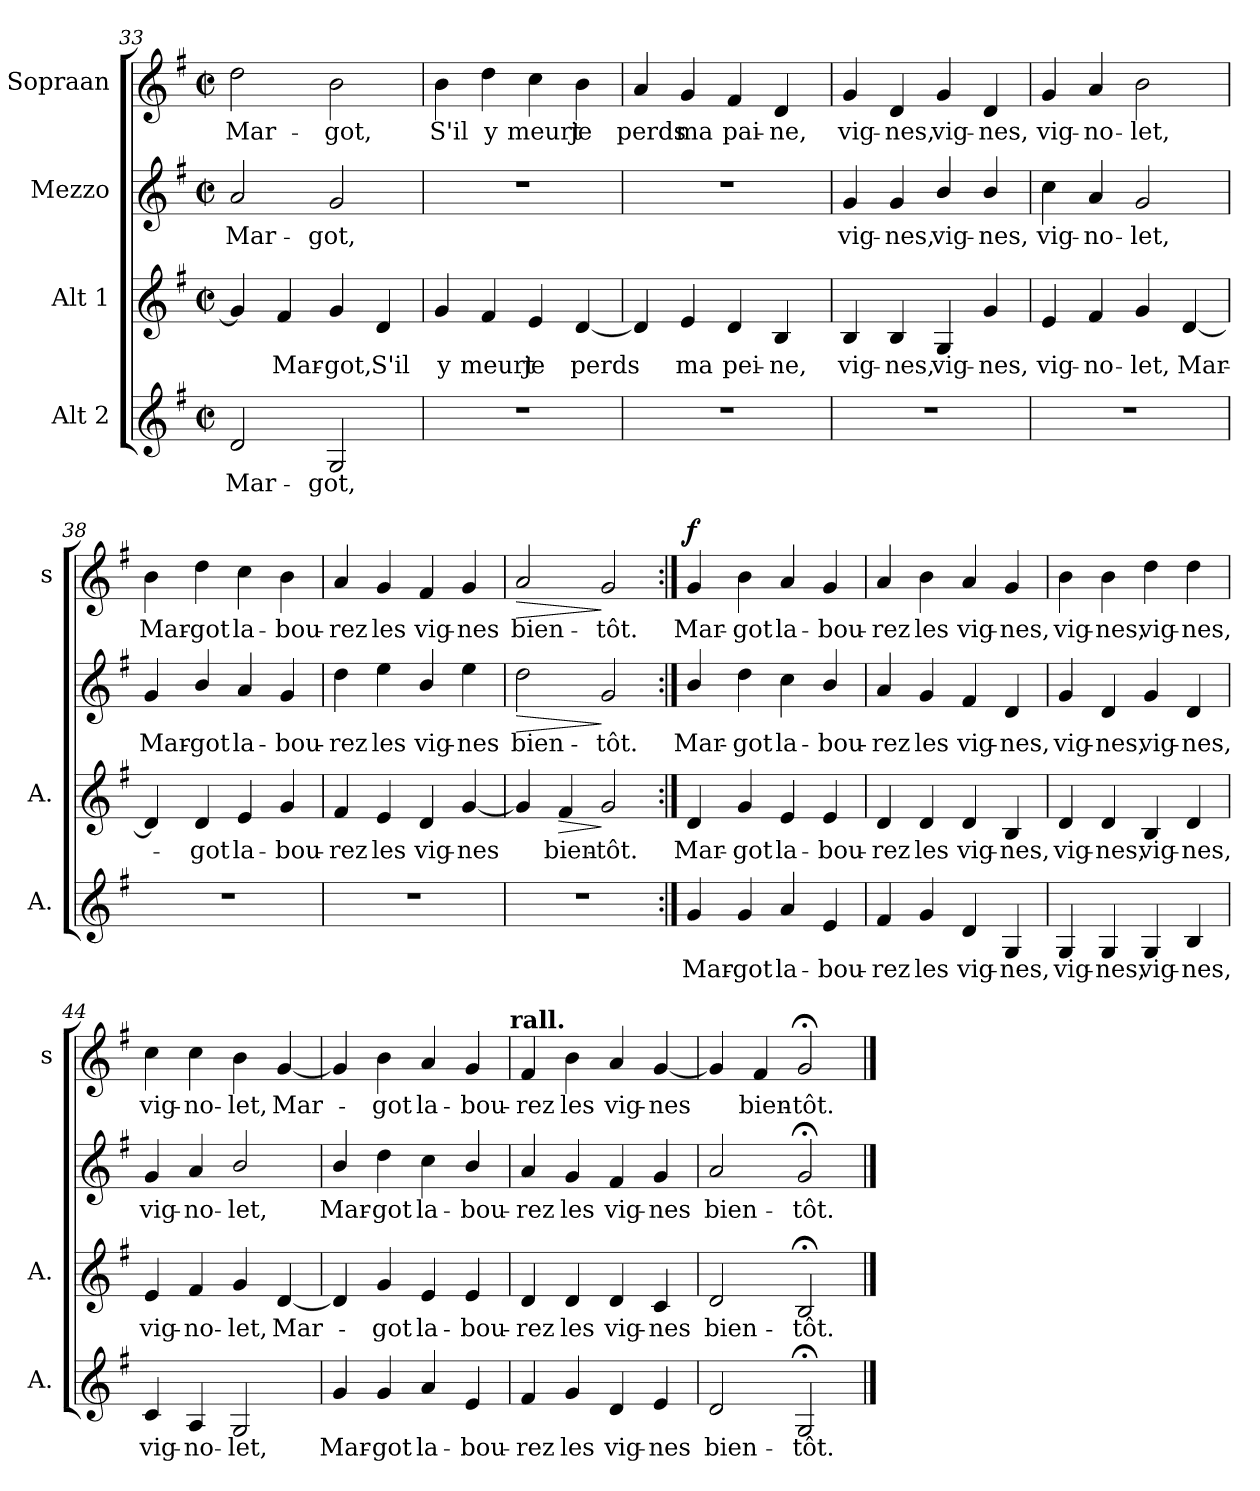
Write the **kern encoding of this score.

**kern	**text	**kern	**text	**dynam	**kern	**text	**dynam	**kern	**text	**dynam
*part4	*part4	*part3	*part3	*part3	*part2	*part2	*part2	*part1	*part1	*part1
*staff4	*staff4	*staff3	*staff3	*staff3	*staff2	*staff2	*staff2	*staff1	*staff1	*staff1
*I"Alt 2	*	*I"Alt 1	*	*	*I"Mezzo	*	*	*I"Sopraan	*	*
*I'A.	*	*I'A.	*	*	*	*	*	*I's	*	*
*clefG2	*	*clefG2	*	*	*clefG2	*	*	*clefG2	*	*
*k[f#]	*	*k[f#]	*	*	*k[f#]	*	*	*k[f#]	*	*
*G:	*	*G:	*	*	*G:	*	*	*G:	*	*
*M2/2	*	*M2/2	*	*	*M2/2	*	*	*M2/2	*	*
*met(c|)	*	*met(c|)	*	*	*met(c|)	*	*	*met(c|)	*	*
=33	=33	=33	=33	=33	=33	=33	=33	=33	=33	=33
!	!LO:LY:b	!	!	!	!	!LO:LY:b	!	!	!LO:LY:b	!
2d/	-Mar-	4g/]	.	.	2a/	-Mar-	.	2dd\	-Mar-	.
!	!	!	!LO:LY:b	!	!	!	!	!	!	!
.	.	4f#/	-Mar-	.	.	.	.	.	.	.
!	!LO:LY:b	!	!LO:LY:b	!	!	!LO:LY:b	!	!	!LO:LY:b	!
2G/	got,	4g/	got,	.	2g/	got,	.	2b\	got,	.
!	!	!	!LO:LY:b	!	!	!	!	!	!	!
.	.	4d/	S'il	.	.	.	.	.	.	.
!!LO:PB:g=z
=34	=34	=34	=34	=34	=34	=34	=34	=34	=34	=34
!	!	!	!LO:LY:b	!	!	!	!	!	!LO:LY:b	!
1r	.	4g/	-y	.	1r	.	.	4b\	S'il	.
!	!	!	!LO:LY:b	!	!	!	!	!	!LO:LY:b	!
.	.	4f#/	meurt	.	.	.	.	4dd\	-y	.
!	!	!	!LO:LY:b	!	!	!	!	!	!LO:LY:b	!
.	.	4e/	je	.	.	.	.	4cc\	meurt	.
!	!	!	!LO:LY:b	!	!	!	!	!	!LO:LY:b	!
.	.	[4d/	-perds	.	.	.	.	4b\	je	.
=35	=35	=35	=35	=35	=35	=35	=35	=35	=35	=35
!	!	!	!	!	!	!	!	!	!LO:LY:b	!
1r	.	4d/]	.	.	1r	.	.	4a/	-perds	.
!	!	!	!LO:LY:b	!	!	!	!	!	!LO:LY:b	!
.	.	4e/	-ma	.	.	.	.	4g/	-ma	.
!	!	!	!LO:LY:b	!	!	!	!	!	!LO:LY:b	!
.	.	4d/	-pei-	.	.	.	.	4f#/	-pai-	.
!	!	!	!LO:LY:b	!	!	!	!	!	!LO:LY:b	!
.	.	4B/	ne,	.	.	.	.	4d/	ne,	.
=36	=36	=36	=36	=36	=36	=36	=36	=36	=36	=36
!	!	!	!LO:LY:b	!	!	!LO:LY:b	!	!	!LO:LY:b	!
1r	.	4B/	vig-	.	4g/	vig-	.	4g/	vig-	.
!	!	!	!LO:LY:b	!	!	!LO:LY:b	!	!	!LO:LY:b	!
.	.	4B/	-nes,	.	4g/	-nes,	.	4d/	-nes,	.
!	!	!	!LO:LY:b	!	!	!LO:LY:b	!	!	!LO:LY:b	!
.	.	4G/	vig-	.	4b/	vig-	.	4g/	vig-	.
!	!	!	!LO:LY:b	!	!	!LO:LY:b	!	!	!LO:LY:b	!
.	.	4g/	-nes,	.	4b/	-nes,	.	4d/	-nes,	.
=37	=37	=37	=37	=37	=37	=37	=37	=37	=37	=37
!	!	!	!LO:LY:b	!	!	!LO:LY:b	!	!	!LO:LY:b	!
1r	.	4e/	vig-	.	4cc\	vig-	.	4g/	vig-	.
!	!	!	!LO:LY:b	!	!	!LO:LY:b	!	!	!LO:LY:b	!
.	.	4f#/	-no-	.	4a/	-no-	.	4a/	-no-	.
!	!	!	!LO:LY:b	!	!	!LO:LY:b	!	!	!LO:LY:b	!
.	.	4g/	-let,	.	2g/	-let,	.	2b\	-let,	.
!	!	!	!LO:LY:b	!	!	!	!	!	!	!
.	.	[4d/	Mar-	.	.	.	.	.	.	.
=38	=38	=38	=38	=38	=38	=38	=38	=38	=38	=38
!	!	!	!	!	!	!LO:LY:b	!	!	!LO:LY:b	!
1r	.	4d/]	.	.	4g/	Mar-	.	4b\	Mar-	.
!	!	!	!LO:LY:b	!	!	!LO:LY:b	!	!	!LO:LY:b	!
.	.	4d/	-got	.	4b/	-got	.	4dd\	-got	.
!	!	!	!LO:LY:b	!	!	!LO:LY:b	!	!	!LO:LY:b	!
.	.	4e/	la-	.	4a/	la-	.	4cc\	la-	.
!	!	!	!LO:LY:b	!	!	!LO:LY:b	!	!	!LO:LY:b	!
.	.	4g/	-bou-	.	4g/	-bou-	.	4b\	-bou-	.
=39	=39	=39	=39	=39	=39	=39	=39	=39	=39	=39
!	!	!	!LO:LY:b	!	!	!LO:LY:b	!	!	!LO:LY:b	!
1r	.	4f#/	-rez	.	4dd\	-rez	.	4a/	-rez	.
!	!	!	!LO:LY:b	!	!	!LO:LY:b	!	!	!LO:LY:b	!
.	.	4e/	les	.	4ee\	les	.	4g/	les	.
!	!	!	!LO:LY:b	!	!	!LO:LY:b	!	!	!LO:LY:b	!
.	.	4d/	vig-	.	4b/	vig-	.	4f#/	vig-	.
!	!	!	!LO:LY:b	!	!	!LO:LY:b	!	!	!LO:LY:b	!
.	.	[4g/	-nes	.	4ee\	-nes	.	4g/	-nes	.
!!LO:LB:g=z
=40	=40	=40	=40	=40	=40	=40	=40	=40	=40	=40
!	!	!	!	!	!	!LO:LY:b	!LO:HP:b	!	!LO:LY:b	!LO:HP:b
1r	.	4g/]	.	.	2dd\	bien-	>	2a/	bien-	>
!	!	!	!LO:LY:b	!LO:HP:b	!	!	!	!	!	!
.	.	4f#/	bien-	>	.	.	.	.	.	.
!	!	!	!LO:LY:b	!	!	!LO:LY:b	!	!	!LO:LY:b	!
.	.	2g/	-tôt.	]	2g/	-tôt.	]	2g/	-tôt.	]
=41:|!	=41:|!	=41:|!	=41:|!	=41:|!	=41:|!	=41:|!	=41:|!	=41:|!	=41:|!	=41:|!
!	!LO:LY:b	!	!LO:LY:b	!	!	!LO:LY:b	!	!	!LO:LY:b	!LO:DY:a
4g/	Mar-	4d/	Mar-	.	4b/	Mar-	.	4g/	Mar-	f
!	!LO:LY:b	!	!LO:LY:b	!	!	!LO:LY:b	!	!	!LO:LY:b	!
4g/	-got	4g/	-got	.	4dd\	-got	.	4b\	-got	.
!	!LO:LY:b	!	!LO:LY:b	!	!	!LO:LY:b	!	!	!LO:LY:b	!
4a/	la-	4e/	la-	.	4cc\	la-	.	4a/	la-	.
!	!LO:LY:b	!	!LO:LY:b	!	!	!LO:LY:b	!	!	!LO:LY:b	!
4e/	-bou-	4e/	-bou-	.	4b/	-bou-	.	4g/	-bou-	.
=42	=42	=42	=42	=42	=42	=42	=42	=42	=42	=42
!	!LO:LY:b	!	!LO:LY:b	!	!	!LO:LY:b	!	!	!LO:LY:b	!
4f#/	-rez	4d/	-rez	.	4a/	-rez	.	4a/	-rez	.
!	!LO:LY:b	!	!LO:LY:b	!	!	!LO:LY:b	!	!	!LO:LY:b	!
4g/	les	4d/	les	.	4g/	les	.	4b\	les	.
!	!LO:LY:b	!	!LO:LY:b	!	!	!LO:LY:b	!	!	!LO:LY:b	!
4d/	vig-	4d/	vig-	.	4f#/	vig-	.	4a/	vig-	.
!	!LO:LY:b	!	!LO:LY:b	!	!	!LO:LY:b	!	!	!LO:LY:b	!
4G/	-nes,	4B/	-nes,	.	4d/	-nes,	.	4g/	-nes,	.
=43	=43	=43	=43	=43	=43	=43	=43	=43	=43	=43
!	!LO:LY:b	!	!LO:LY:b	!	!	!LO:LY:b	!	!	!LO:LY:b	!
4G/	vig-	4d/	vig-	.	4g/	vig-	.	4b\	vig-	.
!	!LO:LY:b	!	!LO:LY:b	!	!	!LO:LY:b	!	!	!LO:LY:b	!
4G/	-nes,	4d/	-nes,	.	4d/	-nes,	.	4b\	-nes,	.
!	!LO:LY:b	!	!LO:LY:b	!	!	!LO:LY:b	!	!	!LO:LY:b	!
4G/	vig-	4B/	vig-	.	4g/	vig-	.	4dd\	vig-	.
!	!LO:LY:b	!	!LO:LY:b	!	!	!LO:LY:b	!	!	!LO:LY:b	!
4B/	-nes,	4d/	-nes,	.	4d/	-nes,	.	4dd\	-nes,	.
!!LO:LB:g=z
=44	=44	=44	=44	=44	=44	=44	=44	=44	=44	=44
!	!LO:LY:b	!	!LO:LY:b	!	!	!LO:LY:b	!	!	!LO:LY:b	!
4c/	vig-	4e/	vig-	.	4g/	vig-	.	4cc\	vig-	.
!	!LO:LY:b	!	!LO:LY:b	!	!	!LO:LY:b	!	!	!LO:LY:b	!
4A/	-no-	4f#/	-no-	.	4a/	-no-	.	4cc\	-no-	.
!	!LO:LY:b	!	!LO:LY:b	!	!	!LO:LY:b	!	!	!LO:LY:b	!
2G/	-let,	4g/	-let,	.	2b/	-let,	.	4b\	-let,	.
!	!	!	!LO:LY:b	!	!	!	!	!	!LO:LY:b	!
.	.	[4d/	Mar-	.	.	.	.	[4g/	Mar-	.
=45	=45	=45	=45	=45	=45	=45	=45	=45	=45	=45
!	!LO:LY:b	!	!	!	!	!LO:LY:b	!	!	!	!
4g/	Mar-	4d/]	.	.	4b/	Mar-	.	4g/]	.	.
!	!LO:LY:b	!	!LO:LY:b	!	!	!LO:LY:b	!	!	!LO:LY:b	!
4g/	-got	4g/	-got	.	4dd\	-got	.	4b\	-got	.
!	!LO:LY:b	!	!LO:LY:b	!	!	!LO:LY:b	!	!	!LO:LY:b	!
4a/	la-	4e/	la-	.	4cc\	la-	.	4a/	la-	.
!	!LO:LY:b	!	!LO:LY:b	!	!	!LO:LY:b	!	!	!LO:LY:b	!
4e/	-bou-	4e/	-bou-	.	4b/	-bou-	.	4g/	-bou-	.
!	!	!	!	!	!	!	!	!LO:TX:a:B:t=rall.	!	!
=46	=46	=46	=46	=46	=46	=46	=46	=46	=46	=46
!	!LO:LY:b	!	!LO:LY:b	!	!	!LO:LY:b	!	!	!LO:LY:b	!
4f#/	-rez	4d/	-rez	.	4a/	-rez	.	4f#/	-rez	.
!	!LO:LY:b	!	!LO:LY:b	!	!	!LO:LY:b	!	!	!LO:LY:b	!
4g/	les	4d/	les	.	4g/	les	.	4b\	les	.
!	!LO:LY:b	!	!LO:LY:b	!	!	!LO:LY:b	!	!	!LO:LY:b	!
4d/	vig-	4d/	vig-	.	4f#/	vig-	.	4a/	vig-	.
!	!LO:LY:b	!	!LO:LY:b	!	!	!LO:LY:b	!	!	!LO:LY:b	!
4e/	-nes	4c/	-nes	.	4g/	-nes	.	[4g/	-nes	.
=47	=47	=47	=47	=47	=47	=47	=47	=47	=47	=47
!	!LO:LY:b	!	!LO:LY:b	!	!	!LO:LY:b	!	!	!	!
2d/	bien-	2d/	bien-	.	2a/	bien-	.	4g/]	.	.
!	!	!	!	!	!	!	!	!	!LO:LY:b	!
.	.	.	.	.	.	.	.	4f#/	bien-	.
!	!LO:LY:b	!	!LO:LY:b	!	!	!LO:LY:b	!	!	!LO:LY:b	!
2G;/	-tôt.	2B;/	-tôt.	.	2g;/	-tôt.	.	2g;/	-tôt.	.
==	==	==	==	==	==	==	==	==	==	==
*-	*-	*-	*-	*-	*-	*-	*-	*-	*-	*-
